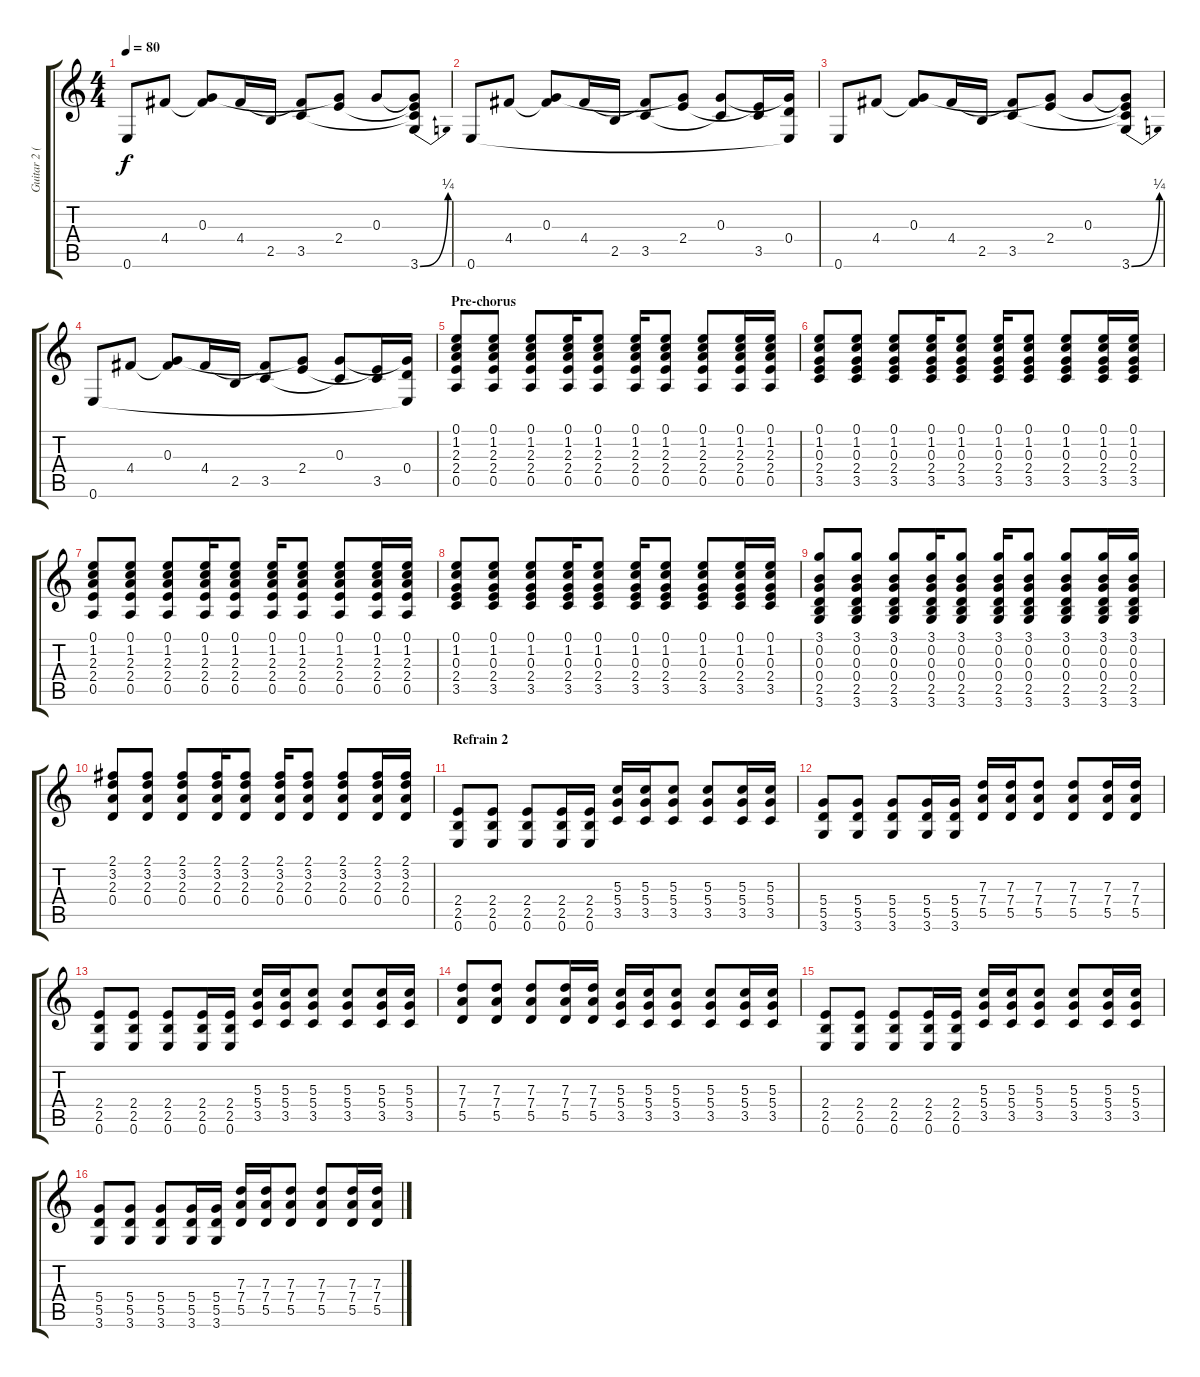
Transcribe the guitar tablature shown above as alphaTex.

\track ("Guitar 2 (Baptiste)" "Guitar 2 (") {instrument acousticguitarsteel}
\staff {score tabs}
\tuning (E4 B3 G3 D3 A2 E2) {hide}
\ts (4 4)
\tempo 80
\clef g2
\ks c
0.6.8{dy f} 4.4.8 (0.3 4.4{t}).8 4.4.16 2.5.16 (4.4{t} 3.5).8 (0.3{t} 2.4).8 0.3.8 (0.3{t} 2.4{t} 3.5{t} 3.6{be (bend 0 0 60 1)}).8 |
0.6.8 4.4.8 (0.3 4.4{t}).8 4.4.16 2.5.16 (4.4{t} 3.5).8 (0.3{t} 2.4).8 (0.3 3.5{t}).8 (2.4{t} 3.5).16 (0.3{t} 0.4 0.6{t}).16 |
0.6.8 4.4.8 (0.3 4.4{t}).8 4.4.16 2.5.16 (4.4{t} 3.5).8 (0.3{t} 2.4).8 0.3.8 (0.3{t} 2.4{t} 3.5{t} 3.6{be (bend 0 0 60 1)}).8 |
0.6.8 4.4.8 (0.3 4.4{t}).8 4.4.16 2.5.16 (4.4{t} 3.5).8 (0.3{t} 2.4).8 (0.3 3.5{t}).8 (2.4{t} 3.5).16 (0.3{t} 0.4 0.6{t}).16 |
\section ("" "Pre-chorus")
(0.1 1.2 2.3 2.4 0.5).8 (0.1 1.2 2.3 2.4 0.5).8 (0.1 1.2 2.3 2.4 0.5).8 (0.1 1.2 2.3 2.4 0.5).16 (0.1 1.2 2.3 2.4 0.5).8 (0.1 1.2 2.3 2.4 0.5).16 (0.1 1.2 2.3 2.4 0.5).8 (0.1 1.2 2.3 2.4 0.5).8 (0.1 1.2 2.3 2.4 0.5).16 (0.1 1.2 2.3 2.4 0.5).16 |
(0.1 1.2 0.3 2.4 3.5).8 (0.1 1.2 0.3 2.4 3.5).8 (0.1 1.2 0.3 2.4 3.5).8 (0.1 1.2 0.3 2.4 3.5).16 (0.1 1.2 0.3 2.4 3.5).8 (0.1 1.2 0.3 2.4 3.5).16 (0.1 1.2 0.3 2.4 3.5).8 (0.1 1.2 0.3 2.4 3.5).8 (0.1 1.2 0.3 2.4 3.5).16 (0.1 1.2 0.3 2.4 3.5).16 |
(0.1 1.2 2.3 2.4 0.5).8 (0.1 1.2 2.3 2.4 0.5).8 (0.1 1.2 2.3 2.4 0.5).8 (0.1 1.2 2.3 2.4 0.5).16 (0.1 1.2 2.3 2.4 0.5).8 (0.1 1.2 2.3 2.4 0.5).16 (0.1 1.2 2.3 2.4 0.5).8 (0.1 1.2 2.3 2.4 0.5).8 (0.1 1.2 2.3 2.4 0.5).16 (0.1 1.2 2.3 2.4 0.5).16 |
(0.1 1.2 0.3 2.4 3.5).8 (0.1 1.2 0.3 2.4 3.5).8 (0.1 1.2 0.3 2.4 3.5).8 (0.1 1.2 0.3 2.4 3.5).16 (0.1 1.2 0.3 2.4 3.5).8 (0.1 1.2 0.3 2.4 3.5).16 (0.1 1.2 0.3 2.4 3.5).8 (0.1 1.2 0.3 2.4 3.5).8 (0.1 1.2 0.3 2.4 3.5).16 (0.1 1.2 0.3 2.4 3.5).16 |
(3.1 0.2 0.3 0.4 2.5 3.6).8 (3.1 0.2 0.3 0.4 2.5 3.6).8 (3.1 0.2 0.3 0.4 2.5 3.6).8 (3.1 0.2 0.3 0.4 2.5 3.6).16 (3.1 0.2 0.3 0.4 2.5 3.6).8 (3.1 0.2 0.3 0.4 2.5 3.6).16 (3.1 0.2 0.3 0.4 2.5 3.6).8 (3.1 0.2 0.3 0.4 2.5 3.6).8 (3.1 0.2 0.3 0.4 2.5 3.6).16 (3.1 0.2 0.3 0.4 2.5 3.6).16 |
(2.1 3.2 2.3 0.4).8 (2.1 3.2 2.3 0.4).8 (2.1 3.2 2.3 0.4).8 (2.1 3.2 2.3 0.4).16 (2.1 3.2 2.3 0.4).8 (2.1 3.2 2.3 0.4).16 (2.1 3.2 2.3 0.4).8 (2.1 3.2 2.3 0.4).8 (2.1 3.2 2.3 0.4).16 (2.1 3.2 2.3 0.4).16 |
\section ("" "Refrain 2")
(2.4 2.5 0.6).8{instrument overdrivenguitar} (2.4 2.5 0.6).8 (2.4 2.5 0.6).8 (2.4 2.5 0.6).16 (2.4 2.5 0.6).16 (5.3 5.4 3.5).16 (5.3 5.4 3.5).16 (5.3 5.4 3.5).8 (5.3 5.4 3.5).8 (5.3 5.4 3.5).16 (5.3 5.4 3.5).16 |
(5.4 5.5 3.6).8 (5.4 5.5 3.6).8 (5.4 5.5 3.6).8 (5.4 5.5 3.6).16 (5.4 5.5 3.6).16 (7.3 7.4 5.5).16 (7.3 7.4 5.5).16 (7.3 7.4 5.5).8 (7.3 7.4 5.5).8 (7.3 7.4 5.5).16 (7.3 7.4 5.5).16 |
(2.4 2.5 0.6).8 (2.4 2.5 0.6).8 (2.4 2.5 0.6).8 (2.4 2.5 0.6).16 (2.4 2.5 0.6).16 (5.3 5.4 3.5).16 (5.3 5.4 3.5).16 (5.3 5.4 3.5).8 (5.3 5.4 3.5).8 (5.3 5.4 3.5).16 (5.3 5.4 3.5).16 |
(7.3 7.4 5.5).8 (7.3 7.4 5.5).8 (7.3 7.4 5.5).8 (7.3 7.4 5.5).16 (7.3 7.4 5.5).16 (5.3 5.4 3.5).16 (5.3 5.4 3.5).16 (5.3 5.4 3.5).8 (5.3 5.4 3.5).8 (5.3 5.4 3.5).16 (5.3 5.4 3.5).16 |
(2.4 2.5 0.6).8 (2.4 2.5 0.6).8 (2.4 2.5 0.6).8 (2.4 2.5 0.6).16 (2.4 2.5 0.6).16 (5.3 5.4 3.5).16 (5.3 5.4 3.5).16 (5.3 5.4 3.5).8 (5.3 5.4 3.5).8 (5.3 5.4 3.5).16 (5.3 5.4 3.5).16 |
(5.4 5.5 3.6).8 (5.4 5.5 3.6).8 (5.4 5.5 3.6).8 (5.4 5.5 3.6).16 (5.4 5.5 3.6).16 (7.3 7.4 5.5).16 (7.3 7.4 5.5).16 (7.3 7.4 5.5).8 (7.3 7.4 5.5).8 (7.3 7.4 5.5).16 (7.3 7.4 5.5).16
